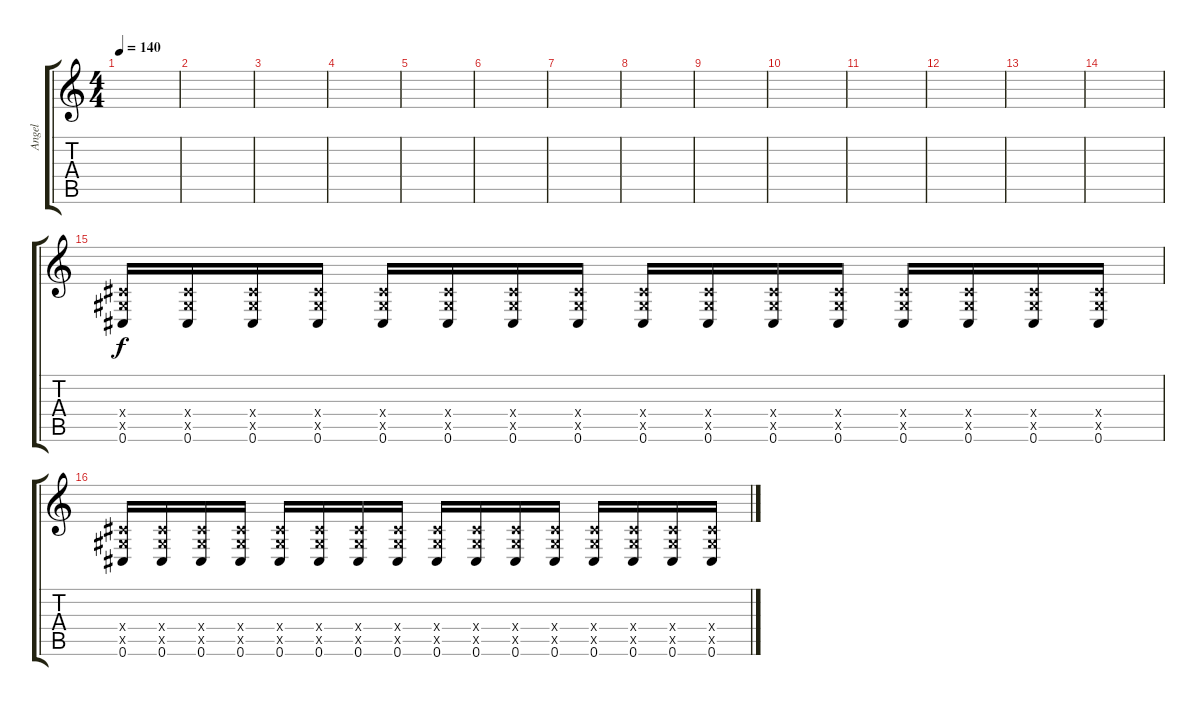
\track ("Angel" "Angel") {instrument distortionguitar}
\staff {score tabs}
\tuning (Eb4 Bb3 Gb3 Db3 Ab2 Db2) {hide}
\ts (4 4)
\tempo 140
\clef g2
\ks c
|
|
|
|
|
|
|
|
|
|
|
|
|
|
(0.4{x} 0.5{x} 0.6).16 (0.4{x} 0.5{x} 0.6).16 (0.4{x} 0.5{x} 0.6).16 (0.4{x} 0.5{x} 0.6).16 (0.4{x} 0.5{x} 0.6).16 (0.4{x} 0.5{x} 0.6).16 (0.4{x} 0.5{x} 0.6).16 (0.4{x} 0.5{x} 0.6).16 (0.4{x} 0.5{x} 0.6).16 (0.4{x} 0.5{x} 0.6).16 (0.4{x} 0.5{x} 0.6).16 (0.4{x} 0.5{x} 0.6).16 (0.4{x} 0.5{x} 0.6).16 (0.4{x} 0.5{x} 0.6).16 (0.4{x} 0.5{x} 0.6).16 (0.4{x} 0.5{x} 0.6).16 |
(0.4{x} 0.5{x} 0.6).16 (0.4{x} 0.5{x} 0.6).16 (0.4{x} 0.5{x} 0.6).16 (0.4{x} 0.5{x} 0.6).16 (0.4{x} 0.5{x} 0.6).16 (0.4{x} 0.5{x} 0.6).16 (0.4{x} 0.5{x} 0.6).16 (0.4{x} 0.5{x} 0.6).16 (0.4{x} 0.5{x} 0.6).16 (0.4{x} 0.5{x} 0.6).16 (0.4{x} 0.5{x} 0.6).16 (0.4{x} 0.5{x} 0.6).16 (0.4{x} 0.5{x} 0.6).16 (0.4{x} 0.5{x} 0.6).16 (0.4{x} 0.5{x} 0.6).16 (0.4{x} 0.5{x} 0.6).16
